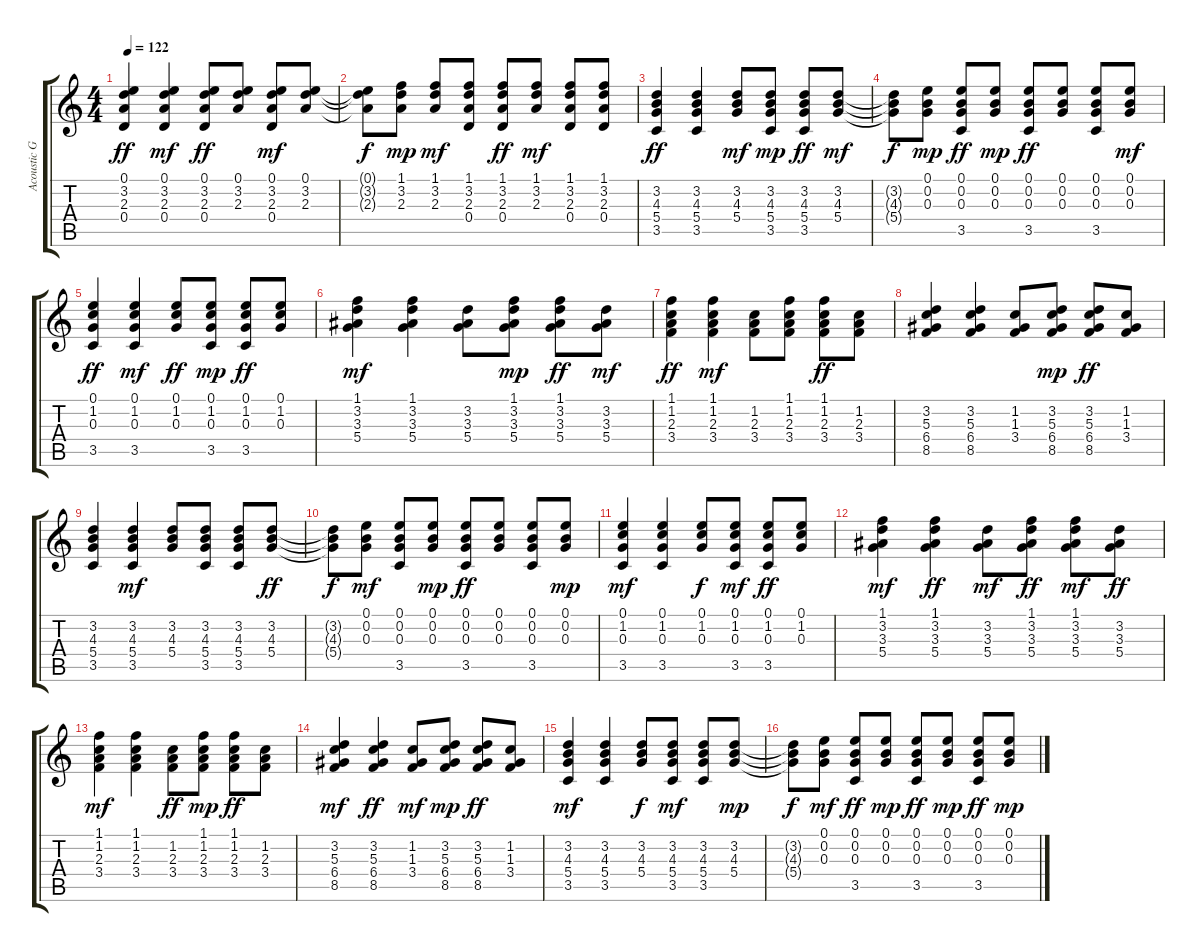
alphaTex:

\track ("Acoustic Guitar 1" "Acoustic G") {instrument acousticguitarsteel}
\staff {score tabs}
\tuning (E4 B3 G3 D3 A2 E2) {hide}
\ts (4 4)
\tempo 122
\clef g2
\ks c
(0.1 3.2 2.3 0.4).4{dy ff} (0.1 3.2 2.3 0.4).4{dy mf} (0.1 3.2 2.3 0.4).8{dy ff} (0.1 3.2 2.3).8 (0.1 3.2 2.3 0.4).8{dy mf} (0.1 3.2 2.3).8 |
(0.1{t} 3.2{t} 2.3{t}).8{dy f} (1.1 3.2 2.3).8{dy mp} (1.1 3.2 2.3).8{dy mf} (1.1 3.2 2.3 0.4).8 (1.1 3.2 2.3 0.4).8{dy ff} (1.1 3.2 2.3).8{dy mf} (1.1 3.2 2.3 0.4).8 (1.1 3.2 2.3 0.4).8 |
(3.2 4.3 5.4 3.5).4{dy ff} (3.2 4.3 5.4 3.5).4 (3.2 4.3 5.4).8{dy mf} (3.2 4.3 5.4 3.5).8{dy mp} (3.2 4.3 5.4 3.5).8{dy ff} (3.2 4.3 5.4).8{dy mf} |
(3.2{t} 4.3{t} 5.4{t}).8{dy f} (0.1 0.2 0.3).8{dy mp} (0.1 0.2 0.3 3.5).8{dy ff} (0.1 0.2 0.3).8{dy mp} (0.1 0.2 0.3 3.5).8{dy ff} (0.1 0.2 0.3).8 (0.1 0.2 0.3 3.5).8 (0.1 0.2 0.3).8{dy mf} |
(0.1 1.2 0.3 3.5).4{dy ff} (0.1 1.2 0.3 3.5).4{dy mf} (0.1 1.2 0.3).8{dy ff} (0.1 1.2 0.3 3.5).8{dy mp} (0.1 1.2 0.3 3.5).8{dy ff} (0.1 1.2 0.3).8 |
(1.1 3.2 3.3 5.4).4{dy mf} (1.1 3.2 3.3 5.4).4 (3.2 3.3 5.4).8 (1.1 3.2 3.3 5.4).8{dy mp} (1.1 3.2 3.3 5.4).8{dy ff} (3.2 3.3 5.4).8{dy mf} |
(1.1 1.2 2.3 3.4).4{dy ff} (1.1 1.2 2.3 3.4).4{dy mf} (1.2 2.3 3.4).8 (1.1 1.2 2.3 3.4).8 (1.1 1.2 2.3 3.4).8{dy ff} (1.2 2.3 3.4).8 |
(3.2 5.3 6.4 8.5).4 (3.2 5.3 6.4 8.5).4 (1.2 1.3 3.4).8 (3.2 5.3 6.4 8.5).8{dy mp} (3.2 5.3 6.4 8.5).8{dy ff} (1.2 1.3 3.4).8 |
(3.2 4.3 5.4 3.5).4 (3.2 4.3 5.4 3.5).4{dy mf} (3.2 4.3 5.4).8 (3.2 4.3 5.4 3.5).8 (3.2 4.3 5.4 3.5).8 (3.2 4.3 5.4).8{dy ff} |
(3.2{t} 4.3{t} 5.4{t}).8{dy f} (0.1 0.2 0.3).8{dy mf} (0.1 0.2 0.3 3.5).8 (0.1 0.2 0.3).8{dy mp} (0.1 0.2 0.3 3.5).8{dy ff} (0.1 0.2 0.3).8 (0.1 0.2 0.3 3.5).8 (0.1 0.2 0.3).8{dy mp} |
(0.1 1.2 0.3 3.5).4{dy mf} (0.1 1.2 0.3 3.5).4 (0.1 1.2 0.3).8{dy f} (0.1 1.2 0.3 3.5).8{dy mf} (0.1 1.2 0.3 3.5).8{dy ff} (0.1 1.2 0.3).8 |
(1.1 3.2 3.3 5.4).4{dy mf} (1.1 3.2 3.3 5.4).4{dy ff} (3.2 3.3 5.4).8{dy mf} (1.1 3.2 3.3 5.4).8{dy ff} (1.1 3.2 3.3 5.4).8{dy mf} (3.2 3.3 5.4).8{dy ff} |
(1.1 1.2 2.3 3.4).4{dy mf} (1.1 1.2 2.3 3.4).4 (1.2 2.3 3.4).8{dy ff} (1.1 1.2 2.3 3.4).8{dy mp} (1.1 1.2 2.3 3.4).8{dy ff} (1.2 2.3 3.4).8 |
(3.2 5.3 6.4 8.5).4{dy mf} (3.2 5.3 6.4 8.5).4{dy ff} (1.2 1.3 3.4).8{dy mf} (3.2 5.3 6.4 8.5).8{dy mp} (3.2 5.3 6.4 8.5).8{dy ff} (1.2 1.3 3.4).8 |
(3.2 4.3 5.4 3.5).4{dy mf} (3.2 4.3 5.4 3.5).4 (3.2 4.3 5.4).8{dy f} (3.2 4.3 5.4 3.5).8{dy mf} (3.2 4.3 5.4 3.5).8 (3.2 4.3 5.4).8{dy mp} |
(3.2{t} 4.3{t} 5.4{t}).8{dy f} (0.1 0.2 0.3).8{dy mf} (0.1 0.2 0.3 3.5).8{dy ff} (0.1 0.2 0.3).8{dy mp} (0.1 0.2 0.3 3.5).8{dy ff} (0.1 0.2 0.3).8{dy mp} (0.1 0.2 0.3 3.5).8{dy ff} (0.1 0.2 0.3).8{dy mp}
